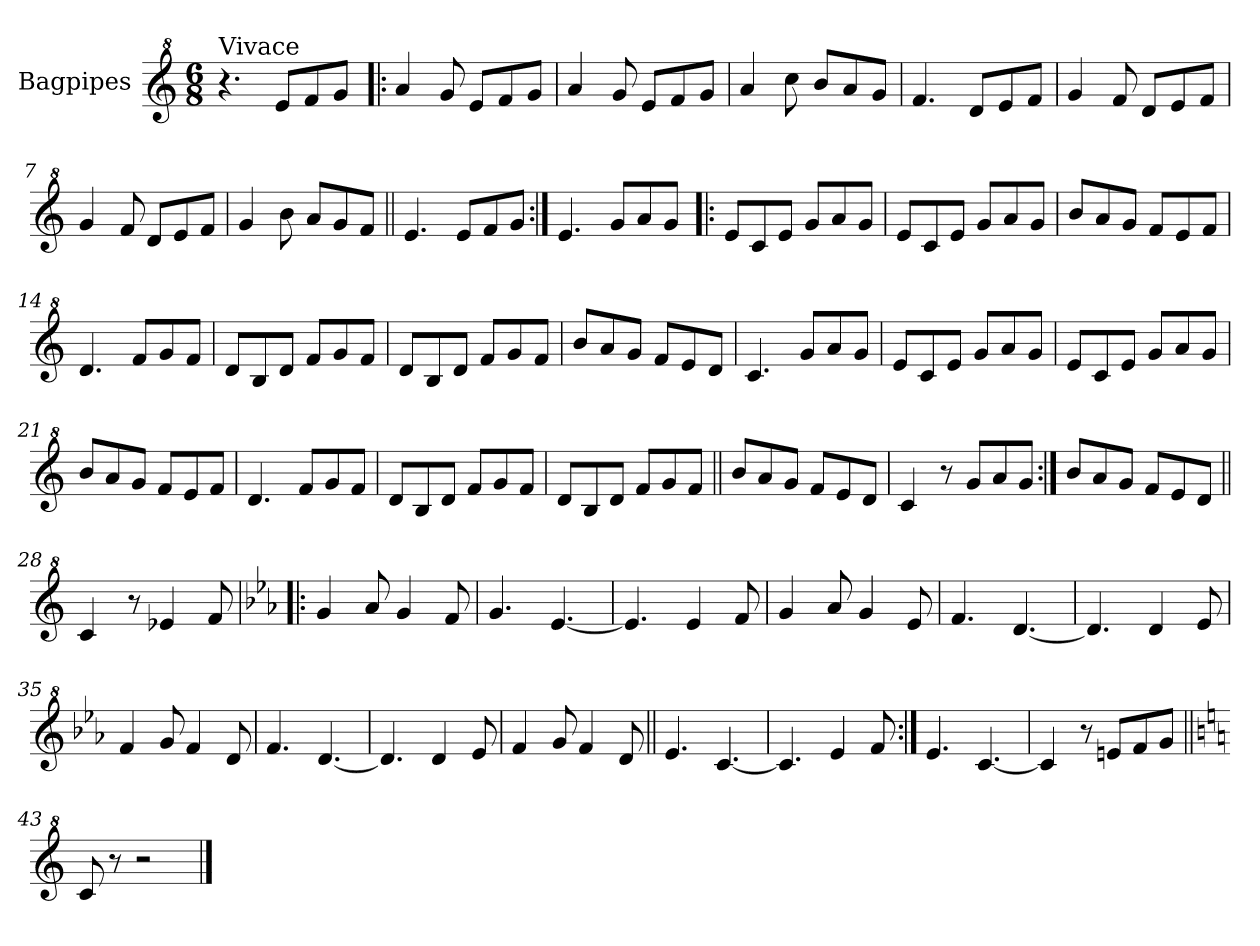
**kern
*part1
*staff1
*I"Bagpipes
*I'Bag
*clefG^2
*k[]
*C:
*M6/8
=1
!LO:TX:a:t=Vivace
4.r
8ee/L
8ff/
8gg/J
=2!|:
4aa/
8gg/
8ee/L
8ff/
8gg/J
=3
4aa/
8gg/
8ee/L
8ff/
8gg/J
=4
4aa/
8ccc\
8bb/L
8aa/
8gg/J
=5
4.ff/
8dd/L
8ee/
8ff/J
=6
4gg/
8ff/
8dd/L
8ee/
8ff/J
=7
4gg/
8ff/
8dd/L
8ee/
8ff/J
=8
4gg/
8bb\
8aa/L
8gg/
8ff/J
!!LO:LB:g=z
=9||
4.ee/
8ee/L
8ff/
8gg/J
=10:|!
4.ee/
8gg/L
8aa/
8gg/J
=11!|:
8ee/L
8cc/
8ee/J
8gg/L
8aa/
8gg/J
=12
8ee/L
8cc/
8ee/J
8gg/L
8aa/
8gg/J
=13
8bb/L
8aa/
8gg/J
8ff/L
8ee/
8ff/J
=14
4.dd/
8ff/L
8gg/
8ff/J
=15
8dd/L
8b/
8dd/J
8ff/L
8gg/
8ff/J
=16
8dd/L
8b/
8dd/J
8ff/L
8gg/
8ff/J
!!LO:LB:g=z
=17
8bb/L
8aa/
8gg/J
8ff/L
8ee/
8dd/J
=18
4.cc/
8gg/L
8aa/
8gg/J
=19
8ee/L
8cc/
8ee/J
8gg/L
8aa/
8gg/J
=20
8ee/L
8cc/
8ee/J
8gg/L
8aa/
8gg/J
=21
8bb/L
8aa/
8gg/J
8ff/L
8ee/
8ff/J
=22
4.dd/
8ff/L
8gg/
8ff/J
=23
8dd/L
8b/
8dd/J
8ff/L
8gg/
8ff/J
=24
8dd/L
8b/
8dd/J
8ff/L
8gg/
8ff/J
!!LO:LB:g=z
=25||
8bb/L
8aa/
8gg/J
8ff/L
8ee/
8dd/J
=26
4cc/
8r
8gg/L
8aa/
8gg/J
=27:|!
8bb/L
8aa/
8gg/J
8ff/L
8ee/
8dd/J
=28||
4cc/
8r
4ee-X/
8ff/
=29!|:
*k[b-e-a-]
*E-:
4gg/
8aa-/
4gg/
8ff/
=30
4.gg/
[4.ee-/
=31
4.ee-/]
4ee-/
8ff/
=32
4gg/
8aa-/
4gg/
8ee-/
!!LO:LB:g=z
=33
4.ff/
[4.dd/
=34
4.dd/]
4dd/
8ee-/
=35
4ff/
8gg/
4ff/
8dd/
=36
4.ff/
[4.dd/
=37
4.dd/]
4dd/
8ee-/
=38
4ff/
8gg/
4ff/
8dd/
=39||
4.ee-/
[4.cc/
=40
4.cc/]
4ee-/
8ff/
=41:|!
4.ee-/
[4.cc/
=42
4cc/]
8r
8een/L
8ff/
8gg/J
!!LO:LB:g=z
=43||
*k[]
*C:
8cc/
8r
2r
==
*-
